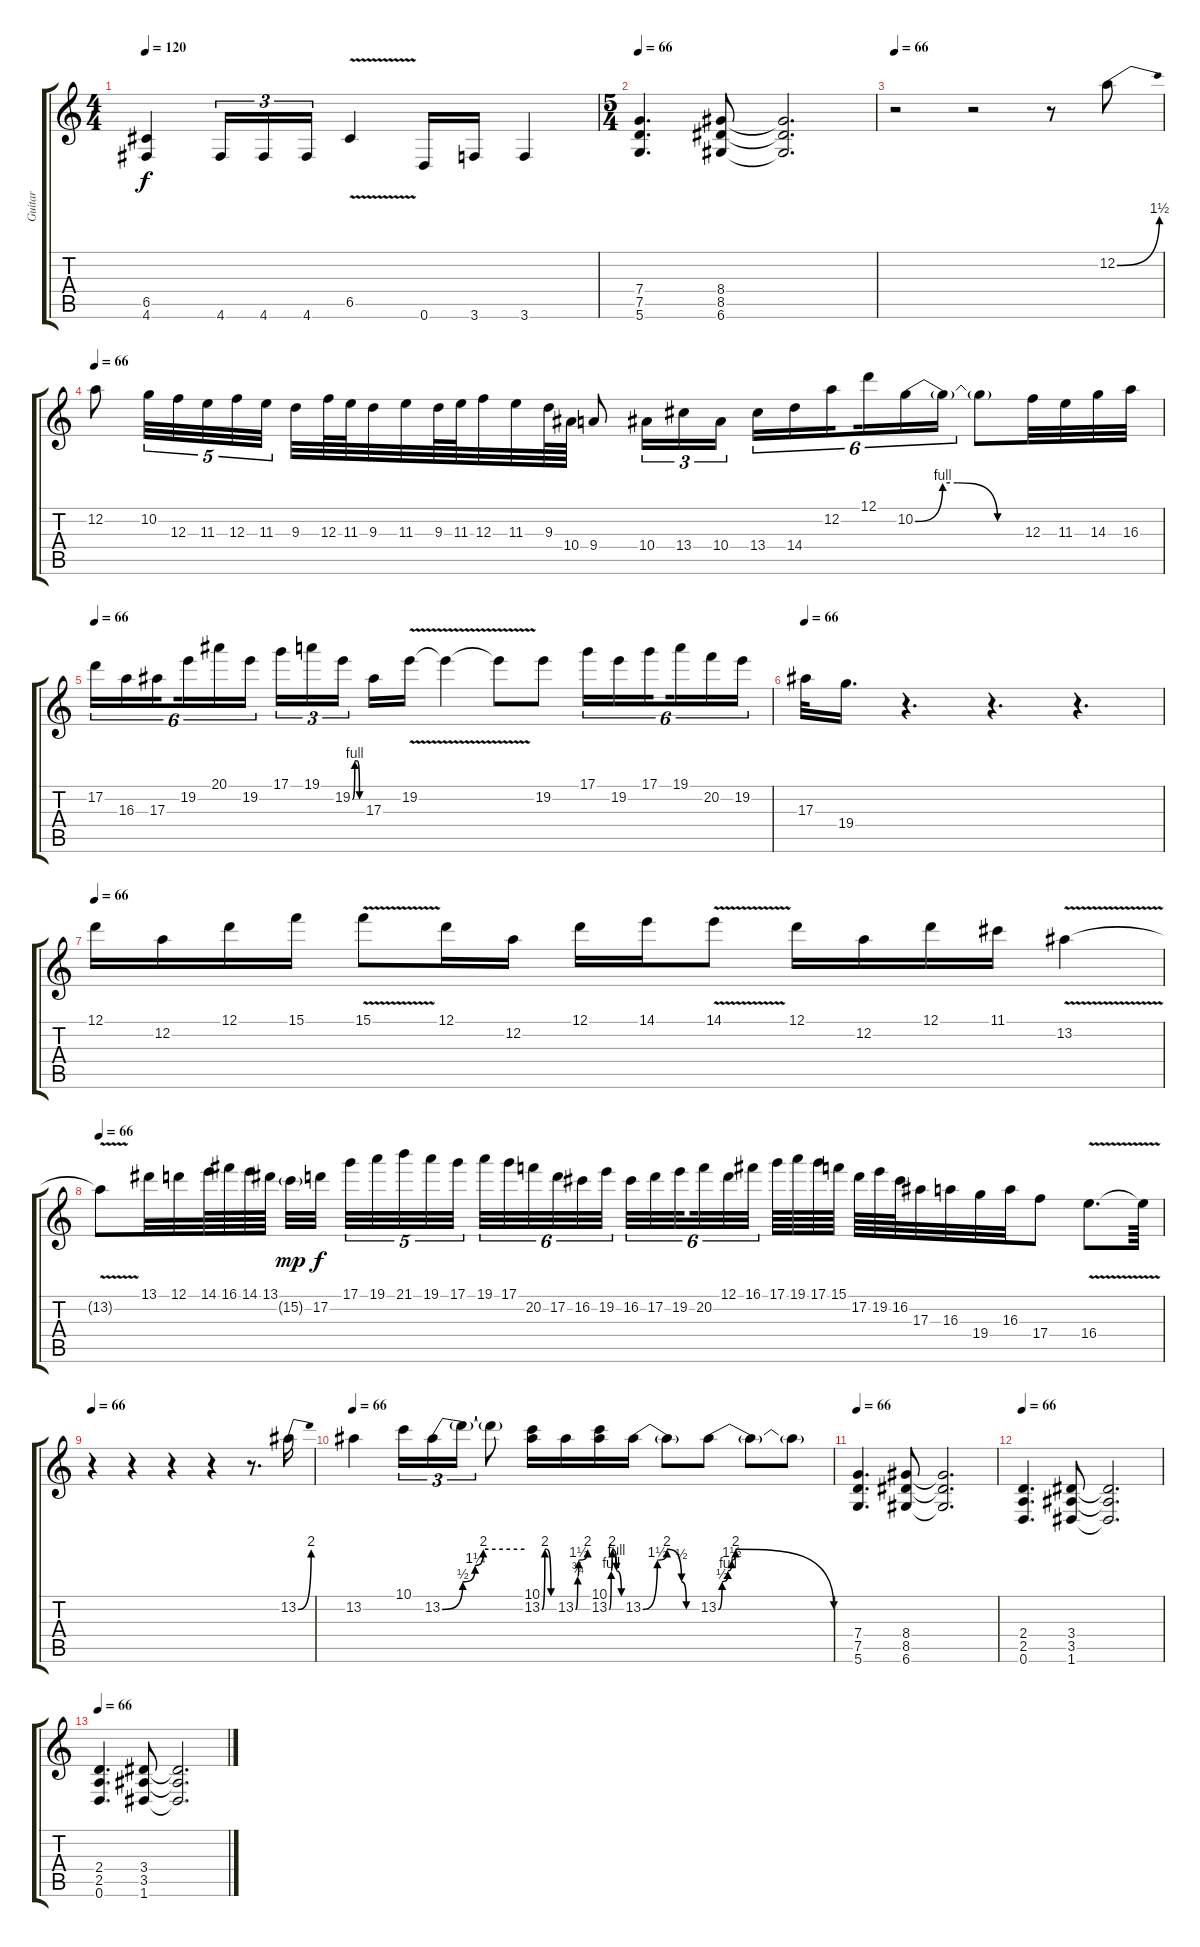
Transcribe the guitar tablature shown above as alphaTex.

\track ("Guitar" "Guitar") {instrument distortionguitar}
\staff {score tabs}
\tuning (D4 A3 F3 C3 G2 D2) {hide}
\ts (4 4)
\tempo 120
\clef g2
\ks c
(6.5 4.6).4{dy f} 4.6.16{tu (3 2)} 4.6.16{tu (3 2)} 4.6.16{tu (3 2)} 6.5{v}.4 0.6.16 3.6.16 3.6.4 |
\ts (5 4)
\tempo 66
(7.4 7.5 5.6).4{d volume 8} (8.4 8.5 6.6).8 (8.4{t} 8.5{t} 6.6{t}).2{d} |
\tempo 66
r.2{volume 16} r.2 r.8 12.2{be (bend 0 0 60 6)}.8 |
\tempo 66
12.2.8 10.2.32{tu (5 4)} 12.3.32{tu (5 4)} 11.3.32{tu (5 4)} 12.3.32{tu (5 4)} 11.3.32{tu (5 4)} 9.3.32 12.3.64 11.3.64 9.3.32 11.3.32 9.3.64 11.3.64 12.3.32 11.3.32 9.3.64 10.4.64 9.4.8 10.4.16{tu (3 2)} 13.4.16{tu (3 2)} 10.4.16{tu (3 2)} 13.4.16{tu (6 4)} 14.4.16{tu (6 4)} 12.2.16{tu (6 4) beam splitsecondary} 12.1.16{tu (6 4)} 10.2{be (custom 0 0 15 4 23 4 45 0 60 0)}.16{tu (6 4)} 10.2{t}.16{tu (6 4)} 10.2{t}.8 12.3.32 11.3.32 14.3.32 16.3.32 |
\tempo 66
17.2.16{tu (6 4)} 16.3.16{tu (6 4)} 17.3.16{tu (6 4) beam splitsecondary} 19.2.16{tu (6 4)} 20.1.16{tu (6 4)} 19.2.16{tu (6 4)} 17.1.16{tu (3 2)} 19.1.16{tu (3 2)} 19.2{be (custom 0 0 15 4 30 4 45 0 60 0)}.16{tu (3 2) beam splitsecondary} 17.3.16 19.2{v}.16 19.2{v t}.4 19.2{t}.8 19.2.8 17.1.16{tu (6 4)} 19.2.16{tu (6 4)} 17.1.16{tu (6 4) beam splitsecondary} 19.1.16{tu (6 4)} 20.2.16{tu (6 4)} 19.2.16{tu (6 4)} |
\tempo 66
17.3.32 19.4.16{d} r.4{d} r.4{d} r.4{d} |
\tempo 66
12.1.16{volume 16} 12.2.16 12.1.16 15.1.16 15.1{v}.8 12.1.16 12.2.16 12.1.16 14.1.16 14.1{v}.8 12.1.16 12.2.16 12.1.16 11.1.16 13.2{v}.4 |
\tempo 66
13.2{t}.8 13.1.32 12.1.32 14.1.64 16.1.64 14.1.64 13.1.64 15.2{g}.32{dy mp} 17.2.32{dy f beam splitsecondary} 17.1.32{tu (5 4)} 19.1.32{tu (5 4)} 21.1.32{tu (5 4)} 19.1.32{tu (5 4)} 17.1.32{tu (5 4) beam splitsecondary} 19.1.32{tu (6 4)} 17.1.32{tu (6 4)} 20.2.32{tu (6 4)} 17.2.32{tu (6 4)} 16.2.32{tu (6 4)} 19.2.32{tu (6 4) beam splitsecondary} 16.2.32{tu (6 4)} 17.2.32{tu (6 4)} 19.2.32{tu (6 4) beam splitsecondary} 20.2.32{tu (6 4)} 12.1.32{tu (6 4)} 16.1.32{tu (6 4) beam splitsecondary} 17.1.64 19.1.64 17.1.64 15.1.64 17.2.64 19.2.64 16.2.64 17.3.32 16.3.32 19.4.32 16.3.32 17.4.8 16.4{v}.8{d} 16.4{t}.64 |
\tempo 66
r.4 r.4 r.4 r.4 r.8{d} 13.2{be (bend 0 0 60 8)}.16 |
\tempo 66
13.2.4 10.1.16{tu (3 2)} 13.2{be (custom 0 0 15 2 24 5 30 8 60 8)}.16{tu (3 2)} 13.2{t}.16{tu (3 2)} 13.2{t}.8 (10.1 13.2{be (custom 0 0 15 8 24 8 45 0 60 0)}).16 13.2{be (custom 0 0 11 3 16 6 60 8)}.16 (10.1 13.2{be (custom 0 0 10 4 15 8 36 4 60 0)}).16 13.2{be (custom 0 0 15 6 25 8 40 2 45 0 60 0)}.16 13.2{t}.8 13.2{be (custom 0 0 2 2 5 4 7 6 9 8 60 0)}.8 13.2{t}.8 13.2{t}.8 |
\tempo 66
(7.4 7.5 5.6).4{d volume 5} (8.4 8.5 6.6).8{volume 4} (8.4{t} 8.5{t} 6.6{t}).2{d} |
\tempo 66
(2.4 2.5 0.6).4{d} (3.4 3.5 1.6).8{volume 2} (3.4{t} 3.5{t} 1.6{t}).2{d} |
\tempo 66
(2.4 2.5 0.6).4{d volume 1} (3.4 3.5 1.6).8 (3.4{t} 3.5{t} 1.6{t}).2{d}
